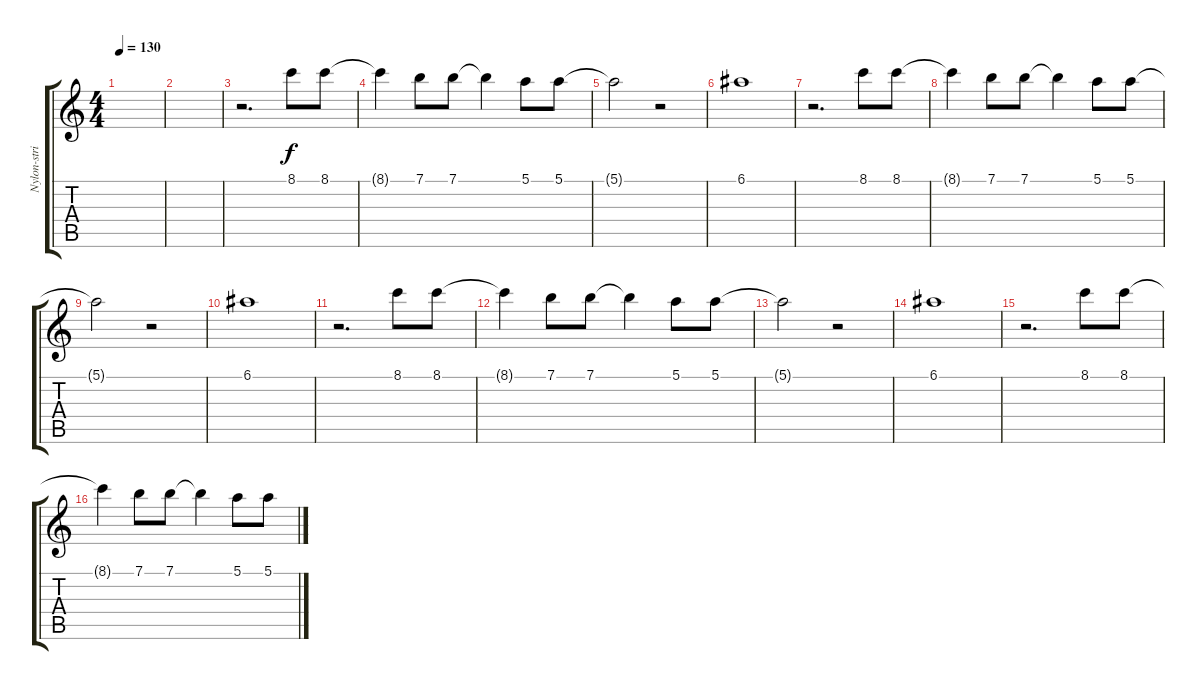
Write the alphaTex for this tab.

\track ("Nylon-string Guitar" "Nylon-stri") {instrument acousticguitarnylon}
\staff {score tabs}
\tuning (E4 B3 G3 D3 A2 E2) {hide}
\ts (4 4)
\tempo 130
\clef g2
\ks c
|
|
r.2{d} 8.1.8 8.1.8 |
8.1{t}.4 7.1.8 7.1.8 7.1{t}.4 5.1.8 5.1.8 |
5.1{t}.2 r.2 |
6.1.1 |
r.2{d} 8.1.8 8.1.8 |
8.1{t}.4 7.1.8 7.1.8 7.1{t}.4 5.1.8 5.1.8 |
5.1{t}.2 r.2 |
6.1.1 |
r.2{d} 8.1.8 8.1.8 |
8.1{t}.4 7.1.8 7.1.8 7.1{t}.4 5.1.8 5.1.8 |
5.1{t}.2 r.2 |
6.1.1 |
r.2{d} 8.1.8 8.1.8 |
8.1{t}.4 7.1.8 7.1.8 7.1{t}.4 5.1.8 5.1.8
